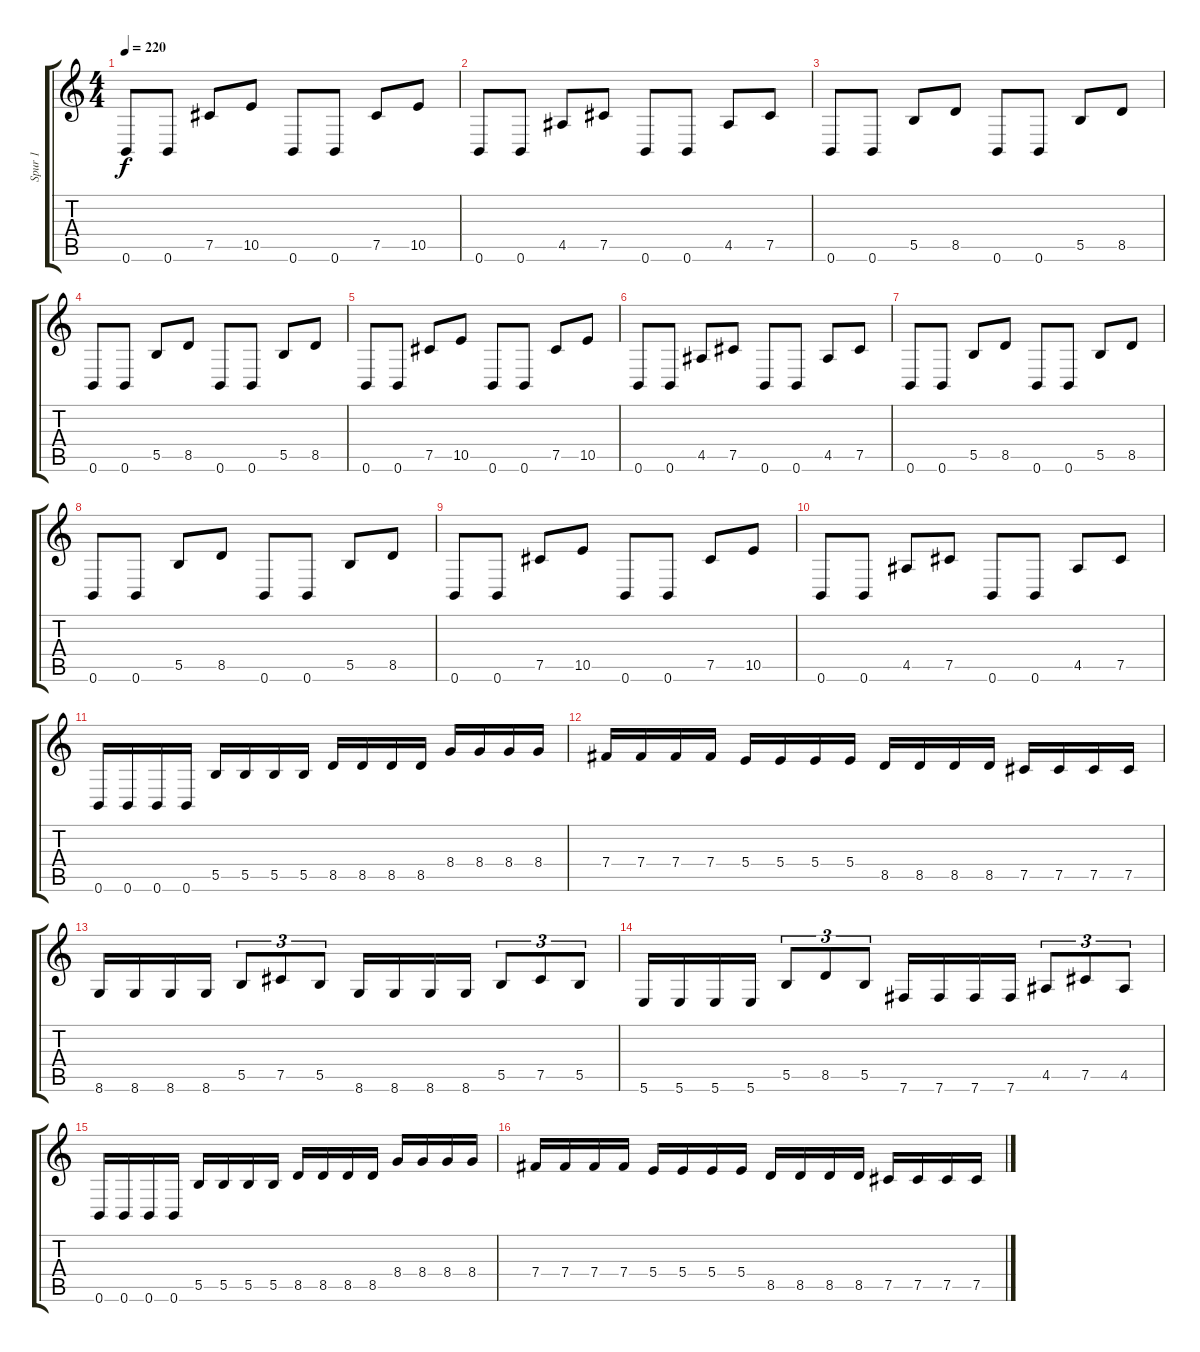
\track ("Spur 1" "Spur 1") {instrument overdrivenguitar}
\staff {score tabs}
\tuning (Db4 Ab3 E3 B2 Gb2 B1) {hide}
\ts (4 4)
\tempo 220
\clef g2
\ks c
0.6.8{dy f} 0.6.8 7.5.8 10.5.8 0.6.8 0.6.8 7.5.8 10.5.8 |
0.6.8 0.6.8 4.5.8 7.5.8 0.6.8 0.6.8 4.5.8 7.5.8 |
0.6.8 0.6.8 5.5.8 8.5.8 0.6.8 0.6.8 5.5.8 8.5.8 |
0.6.8 0.6.8 5.5.8 8.5.8 0.6.8 0.6.8 5.5.8 8.5.8 |
0.6.8 0.6.8 7.5.8 10.5.8 0.6.8 0.6.8 7.5.8 10.5.8 |
0.6.8 0.6.8 4.5.8 7.5.8 0.6.8 0.6.8 4.5.8 7.5.8 |
0.6.8 0.6.8 5.5.8 8.5.8 0.6.8 0.6.8 5.5.8 8.5.8 |
0.6.8 0.6.8 5.5.8 8.5.8 0.6.8 0.6.8 5.5.8 8.5.8 |
0.6.8 0.6.8 7.5.8 10.5.8 0.6.8 0.6.8 7.5.8 10.5.8 |
0.6.8 0.6.8 4.5.8 7.5.8 0.6.8 0.6.8 4.5.8 7.5.8 |
0.6.16 0.6.16 0.6.16 0.6.16 5.5.16 5.5.16 5.5.16 5.5.16 8.5.16 8.5.16 8.5.16 8.5.16 8.4.16 8.4.16 8.4.16 8.4.16 |
7.4.16 7.4.16 7.4.16 7.4.16 5.4.16 5.4.16 5.4.16 5.4.16 8.5.16 8.5.16 8.5.16 8.5.16 7.5.16 7.5.16 7.5.16 7.5.16 |
8.6.16 8.6.16 8.6.16 8.6.16 5.5.8{tu (3 2)} 7.5.8{tu (3 2)} 5.5.8{tu (3 2)} 8.6.16 8.6.16 8.6.16 8.6.16 5.5.8{tu (3 2)} 7.5.8{tu (3 2)} 5.5.8{tu (3 2)} |
5.6.16 5.6.16 5.6.16 5.6.16 5.5.8{tu (3 2)} 8.5.8{tu (3 2)} 5.5.8{tu (3 2)} 7.6.16 7.6.16 7.6.16 7.6.16 4.5.8{tu (3 2)} 7.5.8{tu (3 2)} 4.5.8{tu (3 2)} |
0.6.16 0.6.16 0.6.16 0.6.16 5.5.16 5.5.16 5.5.16 5.5.16 8.5.16 8.5.16 8.5.16 8.5.16 8.4.16 8.4.16 8.4.16 8.4.16 |
7.4.16 7.4.16 7.4.16 7.4.16 5.4.16 5.4.16 5.4.16 5.4.16 8.5.16 8.5.16 8.5.16 8.5.16 7.5.16 7.5.16 7.5.16 7.5.16
